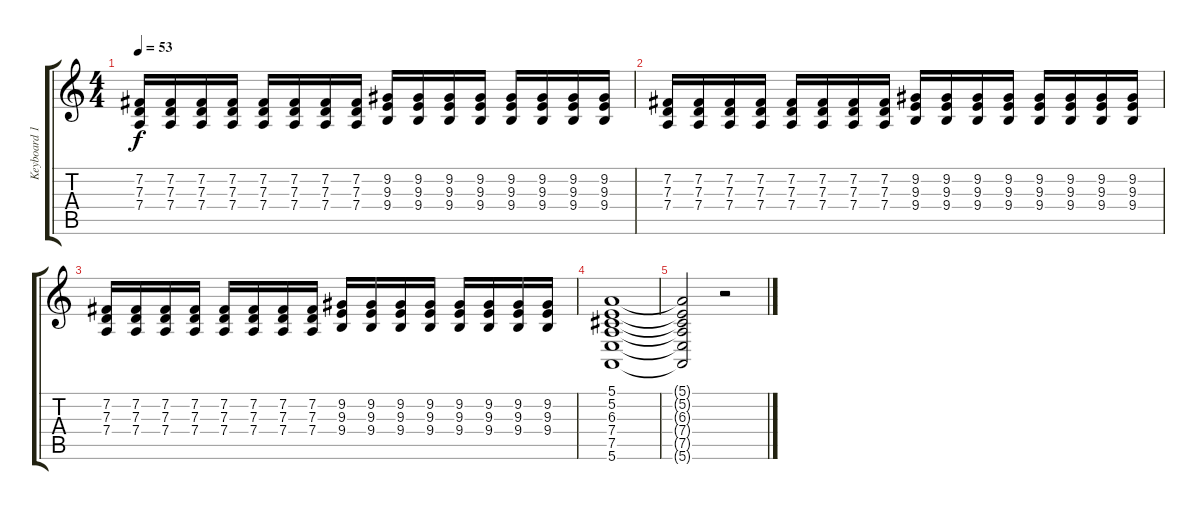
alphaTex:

\track ("Keyboard 1" "Keyboard 1") {instrument brightacousticpiano}
\staff {score tabs}
\tuning (E4 B3 G3 D3 A2 E2) {hide}
\ts (4 4)
\tempo 53
\clef g2
\ks c
(7.2 7.3 7.4).16{dy f} (7.2 7.3 7.4).16 (7.2 7.3 7.4).16 (7.2 7.3 7.4).16 (7.2 7.3 7.4).16 (7.2 7.3 7.4).16 (7.2 7.3 7.4).16 (7.2 7.3 7.4).16 (9.2 9.3 9.4).16 (9.2 9.3 9.4).16 (9.2 9.3 9.4).16 (9.2 9.3 9.4).16 (9.2 9.3 9.4).16 (9.2 9.3 9.4).16 (9.2 9.3 9.4).16 (9.2 9.3 9.4).16 |
(7.2 7.3 7.4).16 (7.2 7.3 7.4).16 (7.2 7.3 7.4).16 (7.2 7.3 7.4).16 (7.2 7.3 7.4).16 (7.2 7.3 7.4).16 (7.2 7.3 7.4).16 (7.2 7.3 7.4).16 (9.2 9.3 9.4).16 (9.2 9.3 9.4).16 (9.2 9.3 9.4).16 (9.2 9.3 9.4).16 (9.2 9.3 9.4).16 (9.2 9.3 9.4).16 (9.2 9.3 9.4).16 (9.2 9.3 9.4).16 |
(7.2 7.3 7.4).16 (7.2 7.3 7.4).16 (7.2 7.3 7.4).16 (7.2 7.3 7.4).16 (7.2 7.3 7.4).16 (7.2 7.3 7.4).16 (7.2 7.3 7.4).16 (7.2 7.3 7.4).16 (9.2 9.3 9.4).16 (9.2 9.3 9.4).16 (9.2 9.3 9.4).16 (9.2 9.3 9.4).16 (9.2 9.3 9.4).16 (9.2 9.3 9.4).16 (9.2 9.3 9.4).16 (9.2 9.3 9.4).16 |
(5.1 5.2 6.3 7.4 7.5 5.6).1 |
(5.1{t} 5.2{t} 6.3{t} 7.4{t} 7.5{t} 5.6{t}).2 r.2
